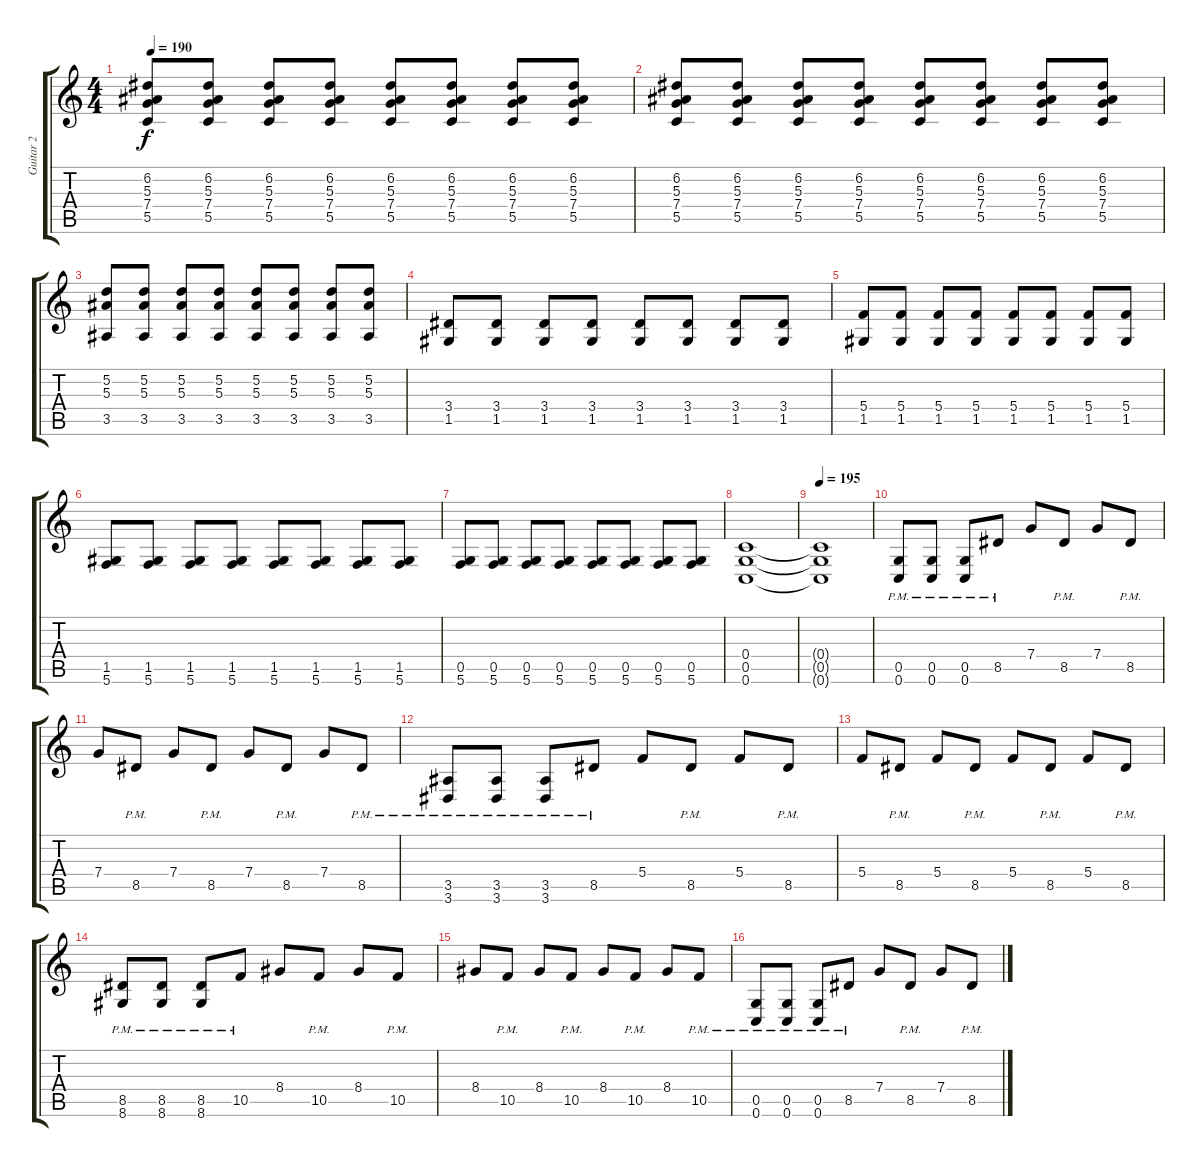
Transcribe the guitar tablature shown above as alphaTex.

\track ("Guitar 2" "Guitar 2") {instrument distortionguitar}
\staff {score tabs}
\tuning (D4 A3 F3 C3 G2 C2) {hide}
\ts (4 4)
\tempo 190
\clef g2
\ks c
(6.2 5.3 7.4 5.5).8{dy f} (6.2 5.3 7.4 5.5).8 (6.2 5.3 7.4 5.5).8 (6.2 5.3 7.4 5.5).8 (6.2 5.3 7.4 5.5).8 (6.2 5.3 7.4 5.5).8 (6.2 5.3 7.4 5.5).8 (6.2 5.3 7.4 5.5).8 |
(6.2 5.3 7.4 5.5).8 (6.2 5.3 7.4 5.5).8 (6.2 5.3 7.4 5.5).8 (6.2 5.3 7.4 5.5).8 (6.2 5.3 7.4 5.5).8 (6.2 5.3 7.4 5.5).8 (6.2 5.3 7.4 5.5).8 (6.2 5.3 7.4 5.5).8 |
(5.2 5.3 3.5).8 (5.2 5.3 3.5).8 (5.2 5.3 3.5).8 (5.2 5.3 3.5).8 (5.2 5.3 3.5).8 (5.2 5.3 3.5).8 (5.2 5.3 3.5).8 (5.2 5.3 3.5).8 |
(3.4 1.5).8 (3.4 1.5).8 (3.4 1.5).8 (3.4 1.5).8 (3.4 1.5).8 (3.4 1.5).8 (3.4 1.5).8 (3.4 1.5).8 |
(5.4 1.5).8 (5.4 1.5).8 (5.4 1.5).8 (5.4 1.5).8 (5.4 1.5).8 (5.4 1.5).8 (5.4 1.5).8 (5.4 1.5).8 |
(1.5 5.6).8 (1.5 5.6).8 (1.5 5.6).8 (1.5 5.6).8 (1.5 5.6).8 (1.5 5.6).8 (1.5 5.6).8 (1.5 5.6).8 |
(0.5 5.6).8 (0.5 5.6).8 (0.5 5.6).8 (0.5 5.6).8 (0.5 5.6).8 (0.5 5.6).8 (0.5 5.6).8 (0.5 5.6).8 |
(0.4 0.5 0.6).1 |
\tempo 195
(0.4{t} 0.5{t} 0.6{t}).1 |
(0.5{pm} 0.6{pm}).8{balance 5} (0.5{pm} 0.6{pm}).8 (0.5{pm} 0.6{pm}).8 8.5{pm}.8 7.4.8 8.5{pm}.8 7.4.8 8.5{pm}.8 |
7.4.8 8.5{pm}.8 7.4.8 8.5{pm}.8 7.4.8 8.5{pm}.8 7.4.8 8.5{pm}.8 |
(3.5{pm} 3.6{pm}).8 (3.5{pm} 3.6{pm}).8 (3.5{pm} 3.6{pm}).8 8.5{pm}.8 5.4.8 8.5{pm}.8 5.4.8 8.5{pm}.8 |
5.4.8 8.5{pm}.8 5.4.8 8.5{pm}.8 5.4.8 8.5{pm}.8 5.4.8 8.5{pm}.8 |
(8.5{pm} 8.6{pm}).8 (8.5{pm} 8.6{pm}).8 (8.5{pm} 8.6{pm}).8 10.5{pm}.8 8.4.8 10.5{pm}.8 8.4.8 10.5{pm}.8 |
8.4.8 10.5{pm}.8 8.4.8 10.5{pm}.8 8.4.8 10.5{pm}.8 8.4.8 10.5{pm}.8 |
(0.5{pm} 0.6{pm}).8 (0.5{pm} 0.6{pm}).8 (0.5{pm} 0.6{pm}).8 8.5{pm}.8 7.4.8 8.5{pm}.8 7.4.8 8.5{pm}.8
